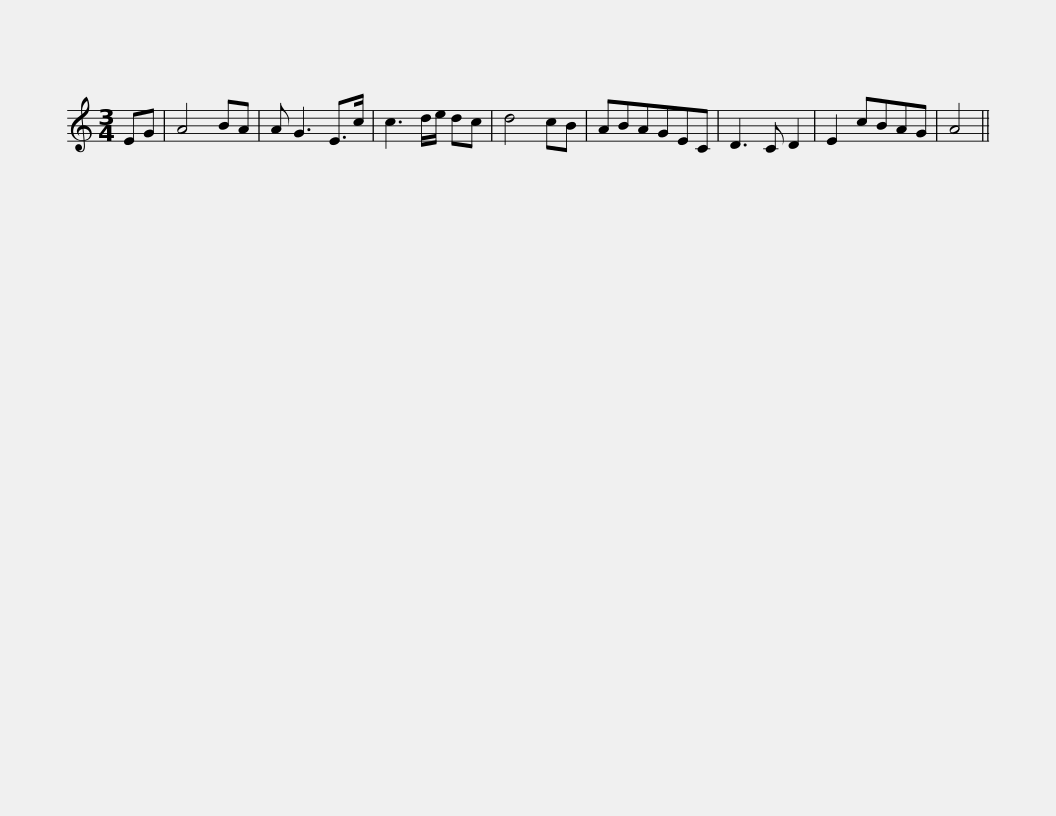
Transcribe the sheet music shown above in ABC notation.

X:1
L:1/8
M:3/4
I:linebreak $
K:C
V:1 treble
V:1
 EG | A4 BA | A G3 E>c | c3 d/e/ dc | d4 cB | %5
 ABAGEC | D3 C D2 | E2 cBAG | A4 || %9
